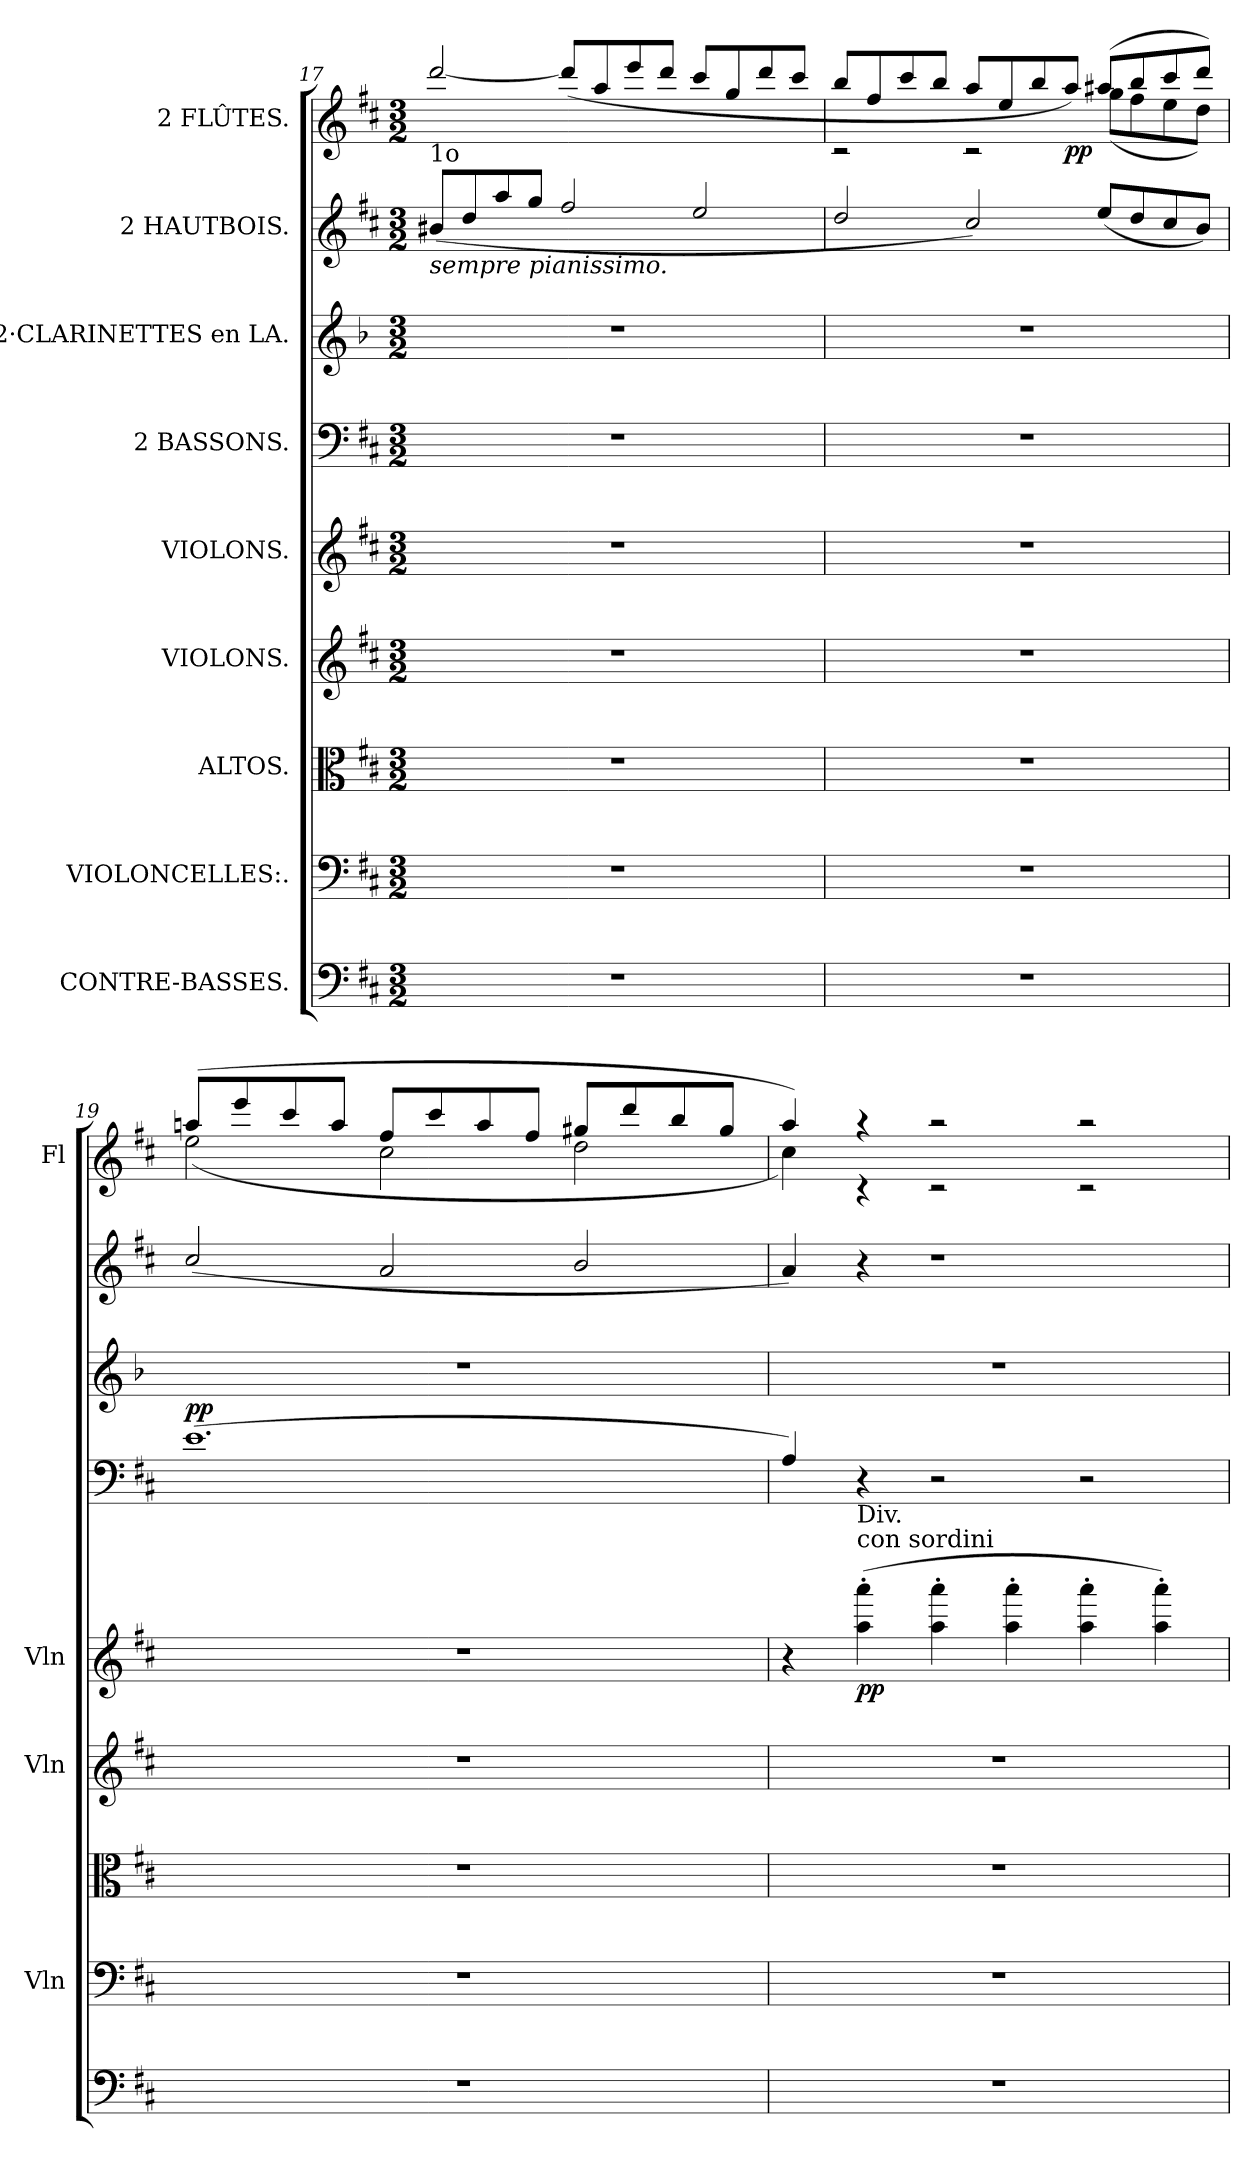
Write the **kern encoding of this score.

**kern	**kern	**kern	**kern	**kern	**dynam	**kern	**dynam	**kern	**kern	**kern	**dynam
*part9	*part8	*part7	*part6	*part5	*part5	*part4	*part4	*part3	*part2	*part1	*part1
*staff9	*staff8	*staff7	*staff6	*staff5	*staff5	*staff4	*staff4	*staff3	*staff2	*staff1	*staff1
*I"CONTRE-BASSES.	*I"VIOLONCELLES:.	*I"ALTOS.	*I"VIOLONS.	*I"VIOLONS.	*	*I"2 BASSONS.	*	*I"2·CLARINETTES en LA.	*I"2 HAUTBOIS.	*I"2 FLÛTES.	*
*	*I'Vln	*	*I'Vln	*I'Vln	*	*	*	*	*	*I'Fl	*
!!LO:LB:g=z
*clefF4	*clefF4	*clefC3	*clefG2	*clefG2	*	*clefF4	*	*clefG2	*clefG2	*clefG2	*
*	*	*	*	*	*	*	*	*ITrd2c3	*	*	*
*k[f#c#]	*k[f#c#]	*k[f#c#]	*k[f#c#]	*k[f#c#]	*	*k[f#c#]	*	*k[f#c#]	*k[f#c#]	*k[f#c#]	*
*D:	*D:	*D:	*D:	*D:	*	*D:	*	*D:	*D:	*D:	*
*M3/2	*M3/2	*M3/2	*M3/2	*M3/2	*	*M3/2	*	*M3/2	*M3/2	*M3/2	*
=17	=17	=17	=17	=17	=17	=17	=17	=17	=17	=17	=17
!	!	!	!	!	!	!	!	!	!LO:TX:b:i:t=sempre pianissimo.	!	!
!	!	!	!	!	!	!	!	!	!LO:TX:a:t=1o	!	!
!	!	!	!LO:N:vis=1	!LO:N:vis=1	!	!LO:N:vis=1	!	!LO:N:vis=1	!	!	!
1.r	1.r	1.r	1.r	1.r	.	1.r	.	1.r	(>8b#X/L	[2ddd/	.
.	.	.	.	.	.	.	.	.	8dd/	.	.
.	.	.	.	.	.	.	.	.	8aa/	.	.
.	.	.	.	.	.	.	.	.	8gg/J	.	.
.	.	.	.	.	.	.	.	.	2ff#/	(>8ddd/L]	.
.	.	.	.	.	.	.	.	.	.	8aa/	.
.	.	.	.	.	.	.	.	.	.	8eee/	.
.	.	.	.	.	.	.	.	.	.	8ddd/J	.
.	.	.	.	.	.	.	.	.	2ee/	8ccc#/L	.
.	.	.	.	.	.	.	.	.	.	8gg/	.
.	.	.	.	.	.	.	.	.	.	8ddd/	.
.	.	.	.	.	.	.	.	.	.	8ccc#/J	.
=18	=18	=18	=18	=18	=18	=18	=18	=18	=18	=18	=18
!LO:N:vis=1	!LO:N:vis=1	!LO:N:vis=1	!LO:N:vis=1	!LO:N:vis=1	!	!LO:N:vis=1	!	!LO:N:vis=1	!	!	!
*	*	*	*	*	*	*	*	*	*	*^	*
1.r	1.r	1.r	1.r	1.r	.	1.r	.	1.r	2dd/	8bb/L	2rc	.
.	.	.	.	.	.	.	.	.	.	8ff#/	.	.
.	.	.	.	.	.	.	.	.	.	8ccc#/	.	.
.	.	.	.	.	.	.	.	.	.	8bb/J	.	.
.	.	.	.	.	.	.	.	.	2cc#/)	8aa/L	2rc	.
.	.	.	.	.	.	.	.	.	.	8ee/	.	.
.	.	.	.	.	.	.	.	.	.	8bb/	.	.
!	!	!	!	!	!	!	!	!	!	!	!	!LO:DY:b
.	.	.	.	.	.	.	.	.	.	8aa/J)	.	pp
.	.	.	.	.	.	.	.	.	(<8ee/L	(>8aa#X/L	(<8gg\L	.
.	.	.	.	.	.	.	.	.	8dd/	8bb/	8ff#\	.
.	.	.	.	.	.	.	.	.	8cc#/	8ccc#/	8ee\	.
.	.	.	.	.	.	.	.	.	8b/J)	8ddd/J)	8dd\J)	.
=19	=19	=19	=19	=19	=19	=19	=19	=19	=19	=19	=19	=19
!LO:N:vis=1	!LO:N:vis=1	!LO:N:vis=1	!LO:N:vis=1	!LO:N:vis=1	!	!	!LO:DY:a	!LO:N:vis=1	!	!	!	!
1.r	1.r	1.r	1.r	1.r	.	(>1.e	pp	1.r	(2cc#/	(>8aan/L	(<2ee\	.
.	.	.	.	.	.	.	.	.	.	8eee/	.	.
.	.	.	.	.	.	.	.	.	.	8ccc#/	.	.
.	.	.	.	.	.	.	.	.	.	8aa/J	.	.
.	.	.	.	.	.	.	.	.	2a/	8ff#/L	2cc#\	.
.	.	.	.	.	.	.	.	.	.	8ccc#/	.	.
.	.	.	.	.	.	.	.	.	.	8aa/	.	.
.	.	.	.	.	.	.	.	.	.	8ff#/J	.	.
.	.	.	.	.	.	.	.	.	2b/	8gg#X/L	2dd\	.
.	.	.	.	.	.	.	.	.	.	8ddd/	.	.
.	.	.	.	.	.	.	.	.	.	8bb/	.	.
.	.	.	.	.	.	.	.	.	.	8gg#/J	.	.
=20	=20	=20	=20	=20	=20	=20	=20	=20	=20	=20	=20	=20
!LO:N:vis=1	!LO:N:vis=1	!LO:N:vis=1	!LO:N:vis=1	!	!	!	!	!LO:N:vis=1	!	!	!	!
1.r	1.r	1.r	1.r	4r	.	4A/)	.	1.r	4a/)	4aa/)	4cc#\)	.
!	!	!	!	!LO:TX:a:t=con sordini	!	!	!	!	!	!	!	!
!	!	!	!	!LO:TX:a:t=Div.	!	!	!	!	!	!	!	!
!	!	!	!	!	!LO:DY:b	!	!	!	!	!	!	!
.	.	.	.	(>4aa\'> 4aaa\'>	pp	4r	.	.	4r	4raa	4rc	.
.	.	.	.	4aa\'> 4aaa\'>	.	2r	.	.	1r	2raa	2rc	.
.	.	.	.	4aa\'> 4aaa\'>	.	.	.	.	.	.	.	.
.	.	.	.	4aa\'> 4aaa\'>	.	2r	.	.	.	2raa	2rc	.
.	.	.	.	4aa\'> 4aaa\'>)	.	.	.	.	.	.	.	.
*	*	*	*	*	*	*	*	*	*	*v	*v	*
=	=	=	=	=	=	=	=	=	=	=	=
*-	*-	*-	*-	*-	*-	*-	*-	*-	*-	*-	*-
